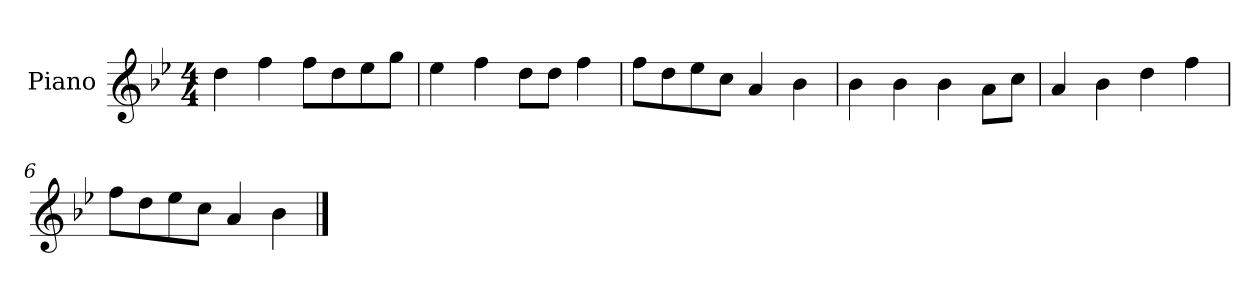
**kern
*part1
*staff1
*I"Piano
*I'P-no
*clefG2
*k[b-e-]
*M4/4
*MM90
=1
4dd\
4ff\
8ff\L
8dd\
8ee-\
8gg\J
=2
4ee-\
4ff\
8dd\L
8dd\J
4ff\
=3
8ff\L
8dd\
8ee-\
8cc\J
4a/
4b-\
=4
4b-\
4b-\
4b-\
8a\L
8cc\J
=5
4a/
4b-\
4dd\
4ff\
=6
8ff\L
8dd\
8ee-\
8cc\J
4a/
4b-\
==
*-
